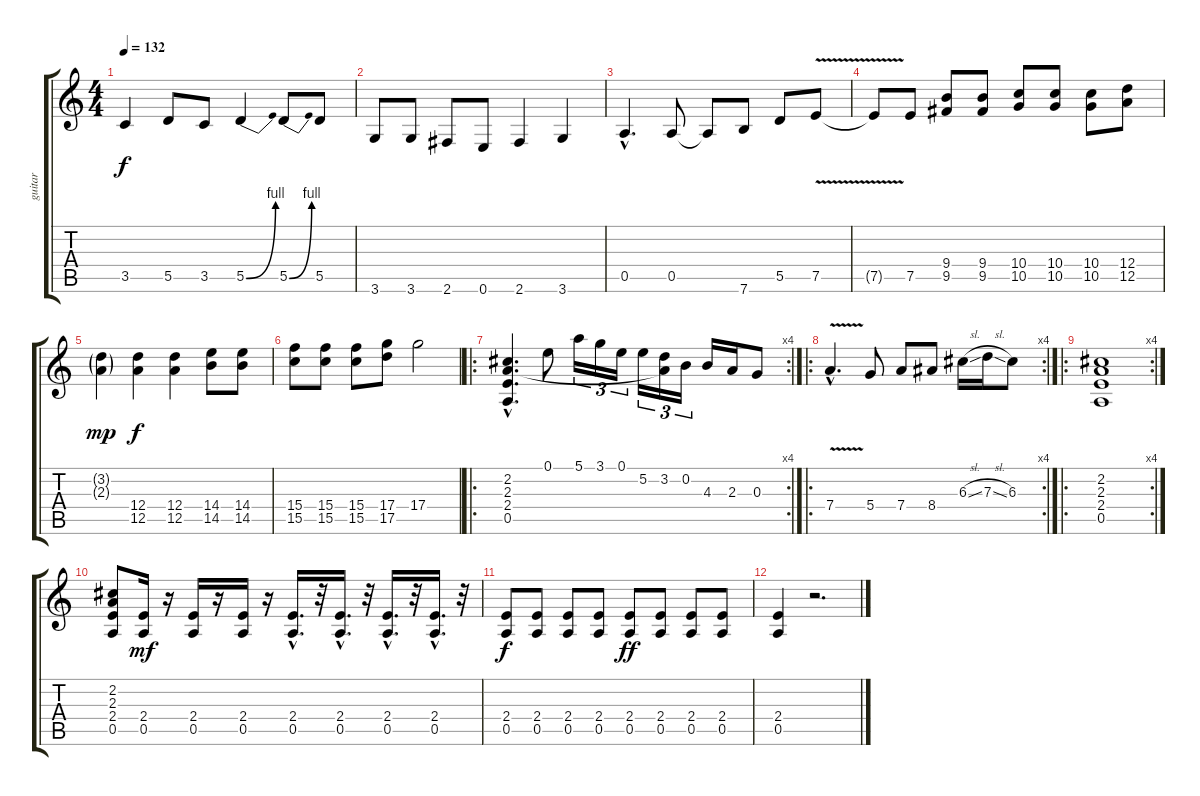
\track ("guitar" "guitar") {instrument overdrivenguitar}
\staff {score tabs}
\tuning (E4 B3 G3 D3 A2 E2) {hide}
\ts (4 4)
\tempo 132
\clef g2
\ks c
3.5.4{dy f} 5.5.8 3.5.8 5.5{be (bend 0 0 60 4)}.4 5.5{be (bend 0 0 60 4)}.8 5.5.8 |
3.6.8 3.6.8 2.6.8 0.6.8 2.6.4 3.6.4 |
0.5{hac}.4{d} 0.5.8 0.5{t}.8 7.6.8 5.5.8 7.5{v}.8 |
7.5{t}.8 7.5.8 (9.4 9.5).8 (9.4 9.5).8 (10.4 10.5).8 (10.4 10.5).8 (10.4 10.5).8 (12.4 12.5).8 |
(3.2{g} 2.3{g}).4{dy mp} (12.4 12.5).4{dy f} (12.4 12.5).4 (14.4 14.5).8 (14.4 14.5).8 |
(15.4 15.5).8 (15.4 15.5).8 (15.4 15.5).8 (17.4 17.5).8 17.4.2 |
\ro
\rc 4
(2.2{hac} 2.3{hac} 2.4{hac} 0.5{hac}).4{d} 0.1.8 5.1.16{tu (3 2)} 3.1.16{tu (3 2)} 0.1.16{tu (3 2)} 5.2.16{tu (3 2)} (3.2 2.3{t}).16{tu (3 2)} 0.2.16{tu (3 2)} 4.3.16 2.3.16 0.3.8 |
\ro
\rc 4
7.4{v hac}.4{d} 5.4.8 7.4.8 8.4.8 6.3{sl}.16 7.3{sl}.16 6.3.8 |
\ro
\rc 4
(2.2 2.3 2.4 0.5).1 |
(2.2 2.3 2.4 0.5).8 (2.4 0.5).16{dy mf} r.16 (2.4 0.5).16 r.16 (2.4 0.5).16 r.16 (2.4{hac} 0.5{hac}).16{d} r.32 (2.4{hac} 0.5{hac}).16{d} r.32 (2.4{hac} 0.5{hac}).16{d} r.32 (2.4{hac} 0.5{hac}).16{d} r.32 |
(2.4 0.5).8{dy f} (2.4 0.5).8 (2.4 0.5).8 (2.4 0.5).8 (2.4 0.5).8{dy ff} (2.4 0.5).8 (2.4 0.5).8 (2.4 0.5).8 |
(2.4 0.5).4 r.2{d}
